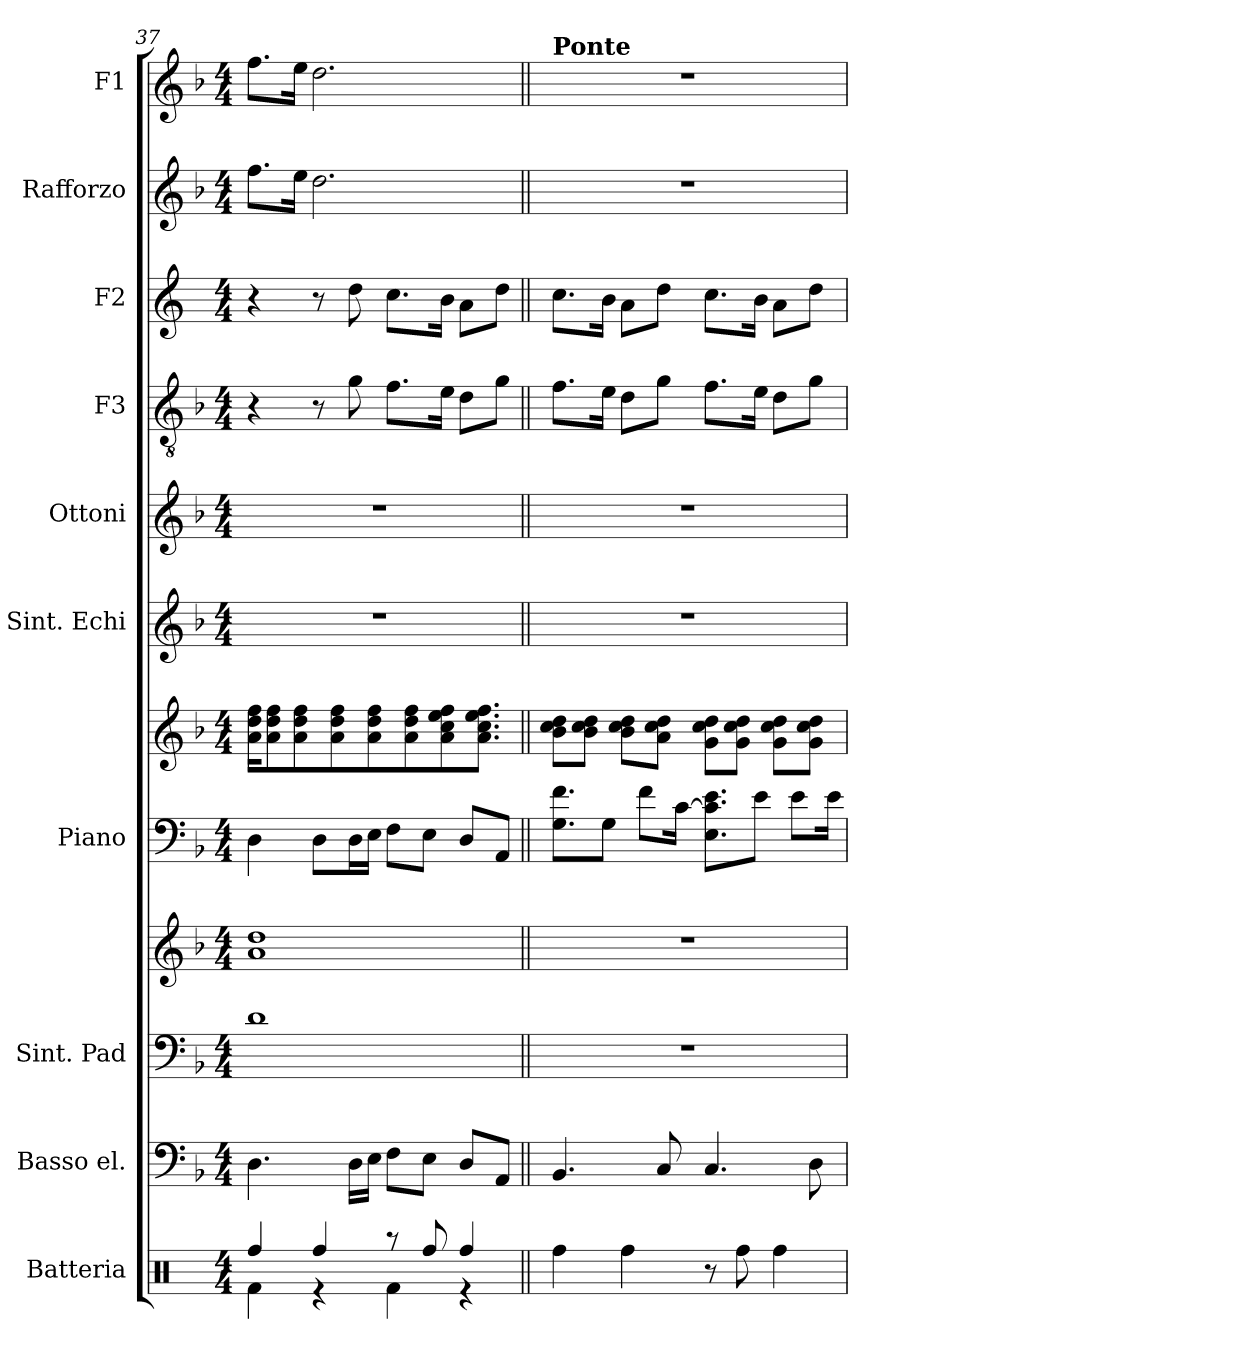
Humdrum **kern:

**kern	**kern	**kern	**kern	**kern	**kern	**kern	**kern	**kern	**kern	**kern	**kern
*part10	*part9	*part8	*part8	*part7	*part7	*part6	*part5	*part4	*part3	*part2	*part1
*staff12	*staff11	*staff10	*staff9	*staff8	*staff7	*staff6	*staff5	*staff4	*staff3	*staff2	*staff1
*I"Batteria	*I"Basso el.	*I"Sint. Pad	*	*I"Piano	*	*I"Sint. Echi	*I"Ottoni	*I"F3	*I"F2	*I"Rafforzo	*I"F1
*I'Bat	*I'B.el	*I'SintP	*	*	*	*I'SintE	*I'Ott	*I'F3	*I'F2	*I'Rfz	*I'F1
*clefX	*clefF4	*clefF4	*clefG2	*clefF4	*clefG2	*clefG2	*clefG2	*clefGv2	*clefG2	*clefG2	*clefG2
*	*ITrd7c12	*	*	*	*	*	*	*	*ITrd4c7	*ITrd7c12	*ITrd7c12
*k[]	*k[b-]	*k[b-]	*k[b-]	*k[b-]	*k[b-]	*k[b-]	*k[b-]	*k[b-]	*k[b-]	*k[b-]	*k[b-]
*M4/4	*M4/4	*M4/4	*M4/4	*M4/4	*M4/4	*M4/4	*M4/4	*M4/4	*M4/4	*M4/4	*M4/4
=37	=37	=37	=37	=37	=37	=37	=37	=37	=37	=37	=37
*^	*	*	*	*	*	*	*	*	*	*	*
4Rff/	4Rf\	4.DD\	1d	1a 1dd	4D\	16a\ 16dd\ 16ff\KL	1r	1r	4r	4r	8.f\L	8.f\L
.	.	.	.	.	.	8a\ 8dd\ 8ff\	.	.	.	.	.	.
.	.	.	.	.	.	8a\ 8dd\ 8ff\J	.	.	.	.	16e\Jk	16e\Jk
4Rff/	4r	.	.	.	8D\L	.	.	.	8r	8r	2.d\	2.d\
.	.	.	.	.	.	8a\ 8dd\ 8ff\L	.	.	.	.	.	.
.	.	16DD\LL	.	.	16D\L	.	.	.	8g\	8g\	.	.
.	.	16EE\JJ	.	.	16E\JJ	8a\ 8dd\ 8ff\J	.	.	.	.	.	.
8r	4Rf\	8FF\L	.	.	8F\L	.	.	.	8.f\L	8.f\L	.	.
.	.	.	.	.	.	8a\ 8dd\ 8ff\L	.	.	.	.	.	.
8Rff/	.	8EE\J	.	.	8E\J	.	.	.	.	.	.	.
.	.	.	.	.	.	8a\ 8cc\ 8ee\ 8ff\J	.	.	16e\Jk	16e\Jk	.	.
4Rff/	4r	8DD/L	.	.	8D/L	.	.	.	8d\L	8d\L	.	.
.	.	.	.	.	.	8.a\ 8.cc\ 8.ee\ 8.ff\J	.	.	.	.	.	.
.	.	8AAA/J	.	.	8AA/J	.	.	.	8g\J	8g\J	.	.
*v	*v	*	*	*	*	*	*	*	*	*	*	*
=38||	=38||	=38||	=38||	=38||	=38||	=38||	=38||	=38||	=38||	=38||	=38||
!	!	!	!	!	!	!	!	!	!	!	!LO:TX:a:B:t=Ponte
4Rff\	4.BBB-/	1r	1r	8.G\ 8.f\L	8b-\ 8cc\ 8dd\L	1r	1r	8.f\L	8.f\L	1r	1r
.	.	.	.	.	8b-\ 8cc\ 8dd\J	.	.	.	.	.	.
.	.	.	.	8G\J	.	.	.	16e\Jk	16e\Jk	.	.
4Rff\	.	.	.	.	8b-\ 8cc\ 8dd\L	.	.	8d\L	8d\L	.	.
.	.	.	.	8f\L	.	.	.	.	.	.	.
.	8CC/	.	.	.	8a\ 8cc\ 8dd\J	.	.	8g\J	8g\J	.	.
.	.	.	.	[16c\Jk	.	.	.	.	.	.	.
8r	4.CC/	.	.	8.E\ 8.c]\ 8.e\L	8g\ 8cc\ 8dd\L	.	.	8.f\L	8.f\L	.	.
8Rff\	.	.	.	.	8g\ 8cc\ 8dd\J	.	.	.	.	.	.
.	.	.	.	8e\J	.	.	.	16e\Jk	16e\Jk	.	.
4Rff\	.	.	.	.	8g\ 8cc\ 8dd\L	.	.	8d\L	8d\L	.	.
.	.	.	.	8e\L	.	.	.	.	.	.	.
.	8DD\	.	.	.	8g\ 8cc\ 8dd\J	.	.	8g\J	8g\J	.	.
.	.	.	.	16e\Jk	.	.	.	.	.	.	.
=	=	=	=	=	=	=	=	=	=	=	=
*-	*-	*-	*-	*-	*-	*-	*-	*-	*-	*-	*-
